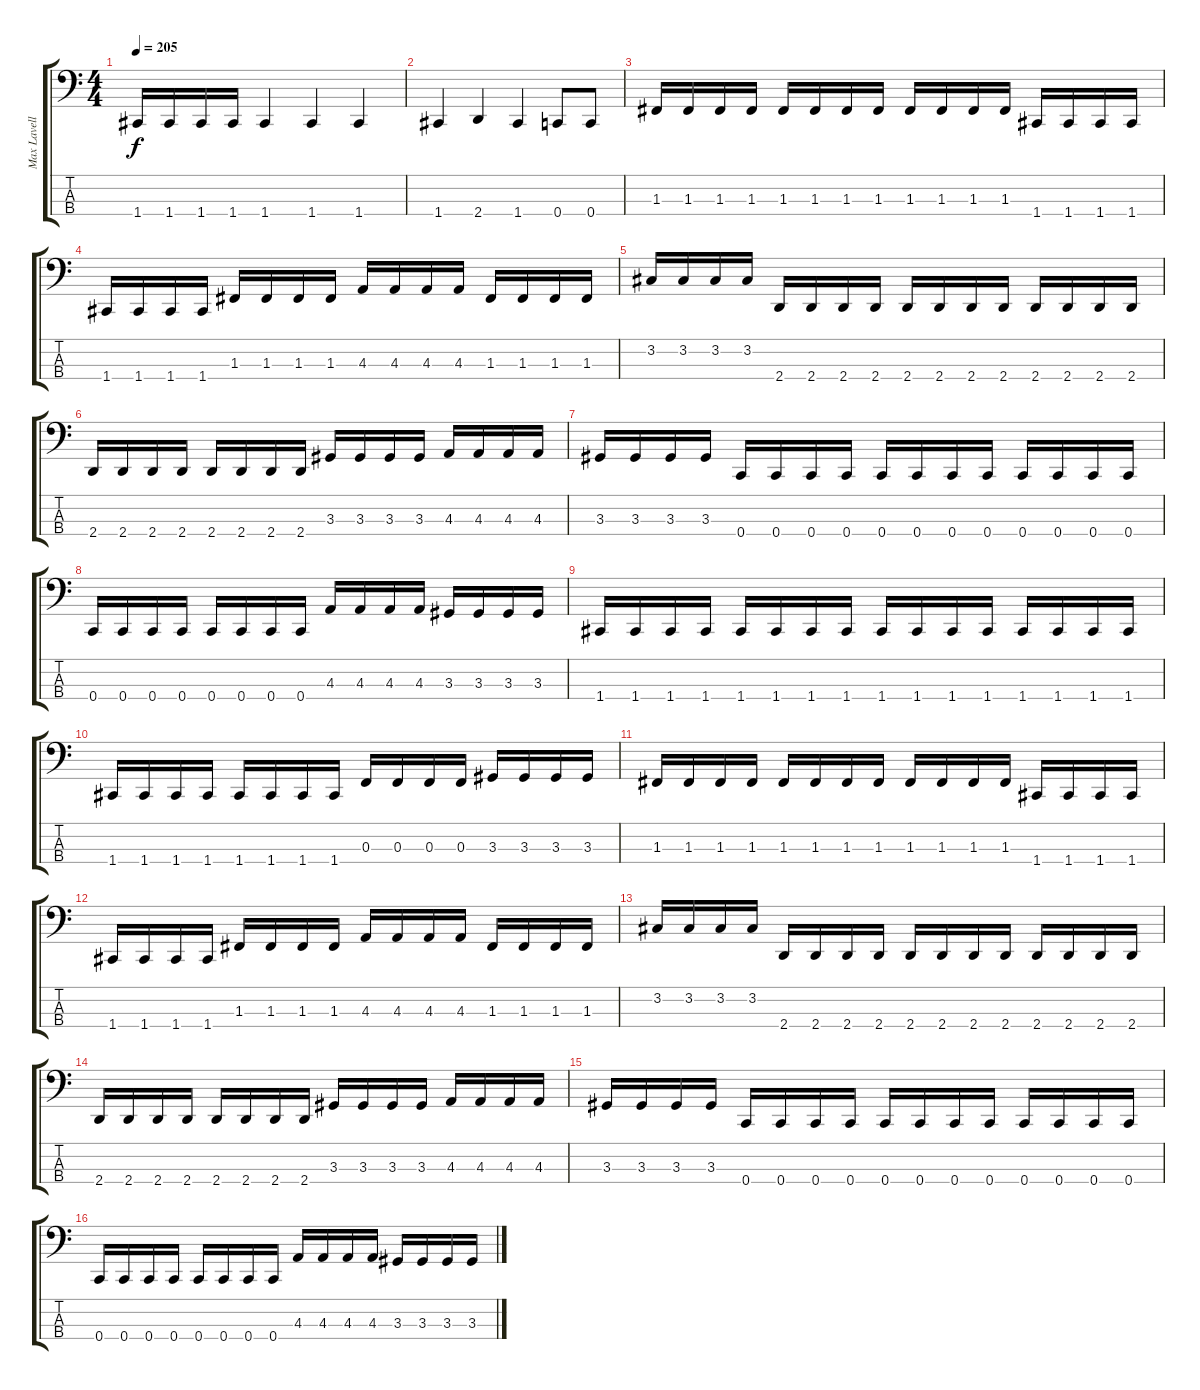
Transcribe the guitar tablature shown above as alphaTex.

\track ("Max Lavelle" "Max Lavell") {instrument electricbasspick}
\staff {score tabs}
\tuning (Eb2 Bb1 F1 C1) {hide}
\ts (4 4)
\tempo 205
\clef f4
\ks c
1.4.16{dy f} 1.4.16 1.4.16 1.4.16 1.4.4 1.4.4 1.4.4 |
1.4.4 2.4.4 1.4.4 0.4.8 0.4.8 |
1.3.16 1.3.16 1.3.16 1.3.16 1.3.16 1.3.16 1.3.16 1.3.16 1.3.16 1.3.16 1.3.16 1.3.16 1.4.16 1.4.16 1.4.16 1.4.16 |
1.4.16 1.4.16 1.4.16 1.4.16 1.3.16 1.3.16 1.3.16 1.3.16 4.3.16 4.3.16 4.3.16 4.3.16 1.3.16 1.3.16 1.3.16 1.3.16 |
3.2.16 3.2.16 3.2.16 3.2.16 2.4.16 2.4.16 2.4.16 2.4.16 2.4.16 2.4.16 2.4.16 2.4.16 2.4.16 2.4.16 2.4.16 2.4.16 |
2.4.16 2.4.16 2.4.16 2.4.16 2.4.16 2.4.16 2.4.16 2.4.16 3.3.16 3.3.16 3.3.16 3.3.16 4.3.16 4.3.16 4.3.16 4.3.16 |
3.3.16 3.3.16 3.3.16 3.3.16 0.4.16 0.4.16 0.4.16 0.4.16 0.4.16 0.4.16 0.4.16 0.4.16 0.4.16 0.4.16 0.4.16 0.4.16 |
0.4.16 0.4.16 0.4.16 0.4.16 0.4.16 0.4.16 0.4.16 0.4.16 4.3.16 4.3.16 4.3.16 4.3.16 3.3.16 3.3.16 3.3.16 3.3.16 |
1.4.16 1.4.16 1.4.16 1.4.16 1.4.16 1.4.16 1.4.16 1.4.16 1.4.16 1.4.16 1.4.16 1.4.16 1.4.16 1.4.16 1.4.16 1.4.16 |
1.4.16 1.4.16 1.4.16 1.4.16 1.4.16 1.4.16 1.4.16 1.4.16 0.3.16 0.3.16 0.3.16 0.3.16 3.3.16 3.3.16 3.3.16 3.3.16 |
1.3.16 1.3.16 1.3.16 1.3.16 1.3.16 1.3.16 1.3.16 1.3.16 1.3.16 1.3.16 1.3.16 1.3.16 1.4.16 1.4.16 1.4.16 1.4.16 |
1.4.16 1.4.16 1.4.16 1.4.16 1.3.16 1.3.16 1.3.16 1.3.16 4.3.16 4.3.16 4.3.16 4.3.16 1.3.16 1.3.16 1.3.16 1.3.16 |
3.2.16 3.2.16 3.2.16 3.2.16 2.4.16 2.4.16 2.4.16 2.4.16 2.4.16 2.4.16 2.4.16 2.4.16 2.4.16 2.4.16 2.4.16 2.4.16 |
2.4.16 2.4.16 2.4.16 2.4.16 2.4.16 2.4.16 2.4.16 2.4.16 3.3.16 3.3.16 3.3.16 3.3.16 4.3.16 4.3.16 4.3.16 4.3.16 |
3.3.16 3.3.16 3.3.16 3.3.16 0.4.16 0.4.16 0.4.16 0.4.16 0.4.16 0.4.16 0.4.16 0.4.16 0.4.16 0.4.16 0.4.16 0.4.16 |
0.4.16 0.4.16 0.4.16 0.4.16 0.4.16 0.4.16 0.4.16 0.4.16 4.3.16 4.3.16 4.3.16 4.3.16 3.3.16 3.3.16 3.3.16 3.3.16
